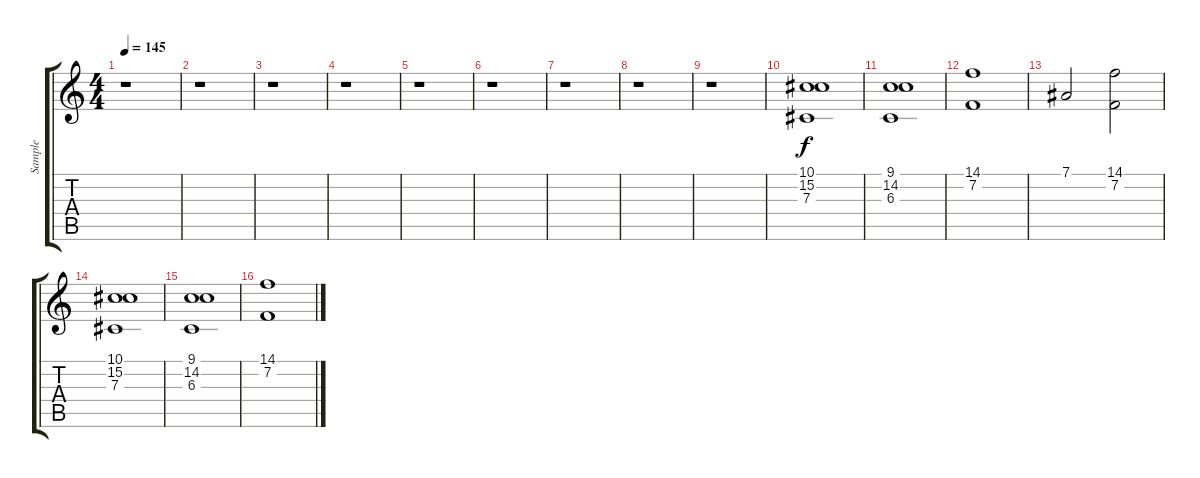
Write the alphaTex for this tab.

\track ("Sample" "Sample") {instrument synthstrings2}
\staff {score tabs}
\tuning (Eb4 Bb3 Gb3 Db3 Ab2 Db2) {hide}
\ts (4 4)
\tempo 145
\clef g2
\ks c
r.1{dy f} |
\section ("" "")
r.1 |
r.1 |
r.1 |
r.1 |
r.1 |
r.1 |
r.1 |
r.1 |
(10.1 15.2 7.3).1{volume 10} |
(9.1 14.2 6.3).1 |
(14.1 7.2).1 |
7.1.2 (14.1 7.2).2 |
(10.1 15.2 7.3).1 |
(9.1 14.2 6.3).1 |
(14.1 7.2).1
